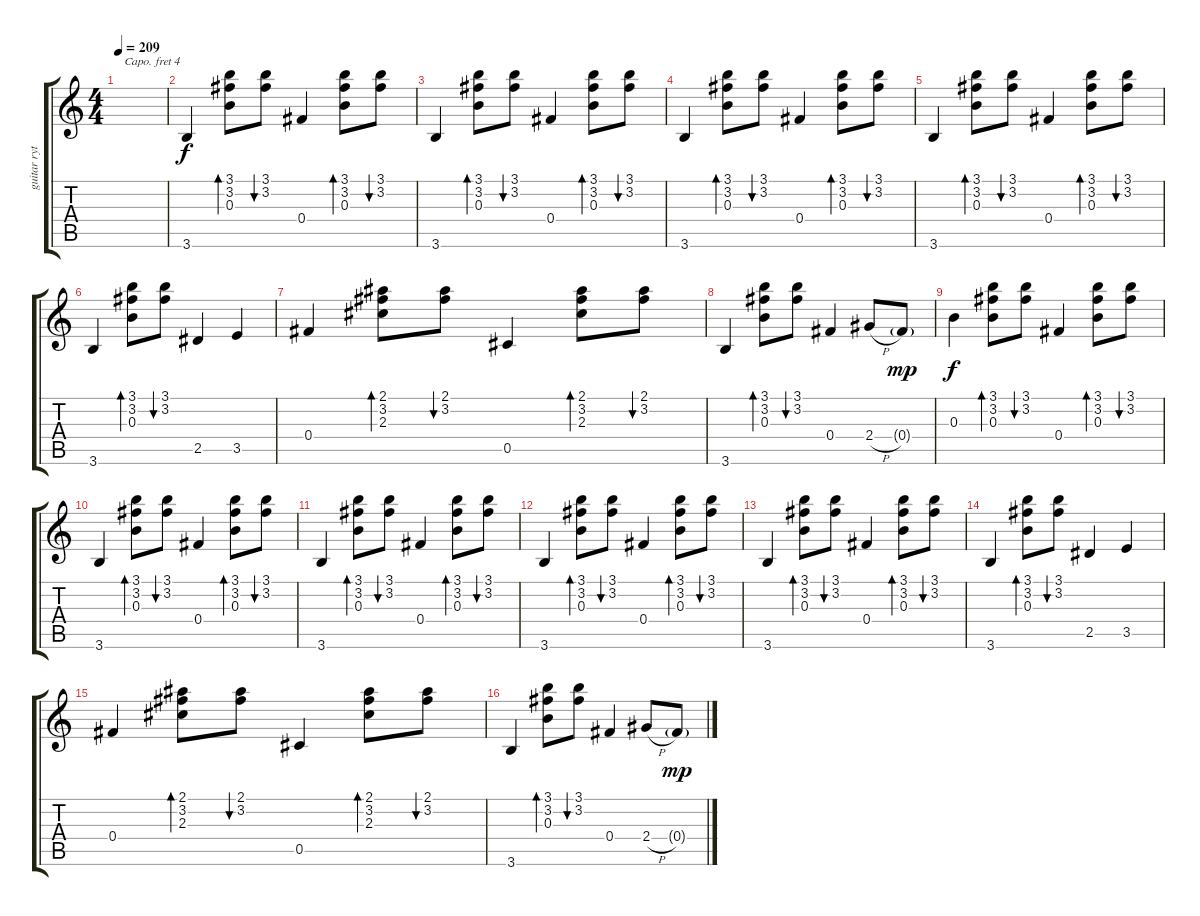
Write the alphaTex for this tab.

\track ("guitar rythm" "guitar ryt") {instrument acousticguitarnylon}
\staff {score tabs}
\capo 4
\tuning (E4 B3 G3 D3 A2 E2) {hide}
\ts (4 4)
\tempo 209
\clef g2
\ks c
|
3.6.4 (3.1 3.2 0.3).8{bd 240} (3.1 3.2).8{bu 240} 0.4.4 (3.1 3.2 0.3).8{bd 240} (3.1 3.2).8{bu 240} |
3.6.4 (3.1 3.2 0.3).8{bd 240} (3.1 3.2).8{bu 240} 0.4.4 (3.1 3.2 0.3).8{bd 240} (3.1 3.2).8{bu 240} |
3.6.4 (3.1 3.2 0.3).8{bd 240} (3.1 3.2).8{bu 240} 0.4.4 (3.1 3.2 0.3).8{bd 240} (3.1 3.2).8{bu 240} |
3.6.4 (3.1 3.2 0.3).8{bd 240} (3.1 3.2).8{bu 240} 0.4.4 (3.1 3.2 0.3).8{bd 240} (3.1 3.2).8{bu 240} |
3.6.4 (3.1 3.2 0.3).8{bd 240} (3.1 3.2).8{bu 240} 2.5.4 3.5.4 |
0.4.4 (2.1 3.2 2.3).8{bd 240} (2.1 3.2).8{bu 240} 0.5.4 (2.1 3.2 2.3).8{bd 240} (2.1 3.2).8{bu 240} |
3.6.4 (3.1 3.2 0.3).8{bd 240} (3.1 3.2).8{bu 240} 0.4.4 2.4{h}.8 0.4{g}.8{dy mp} |
0.3.4{dy f} (3.1 3.2 0.3).8{bd 240} (3.1 3.2).8{bu 240} 0.4.4 (3.1 3.2 0.3).8{bd 240} (3.1 3.2).8{bu 240} |
3.6.4 (3.1 3.2 0.3).8{bd 240} (3.1 3.2).8{bu 240} 0.4.4 (3.1 3.2 0.3).8{bd 240} (3.1 3.2).8{bu 240} |
3.6.4 (3.1 3.2 0.3).8{bd 240} (3.1 3.2).8{bu 240} 0.4.4 (3.1 3.2 0.3).8{bd 240} (3.1 3.2).8{bu 240} |
3.6.4 (3.1 3.2 0.3).8{bd 240} (3.1 3.2).8{bu 240} 0.4.4 (3.1 3.2 0.3).8{bd 240} (3.1 3.2).8{bu 240} |
3.6.4 (3.1 3.2 0.3).8{bd 240} (3.1 3.2).8{bu 240} 0.4.4 (3.1 3.2 0.3).8{bd 240} (3.1 3.2).8{bu 240} |
3.6.4 (3.1 3.2 0.3).8{bd 240} (3.1 3.2).8{bu 240} 2.5.4 3.5.4 |
0.4.4 (2.1 3.2 2.3).8{bd 240} (2.1 3.2).8{bu 240} 0.5.4 (2.1 3.2 2.3).8{bd 240} (2.1 3.2).8{bu 240} |
3.6.4 (3.1 3.2 0.3).8{bd 240} (3.1 3.2).8{bu 240} 0.4.4 2.4{h}.8 0.4{g}.8{dy mp}
